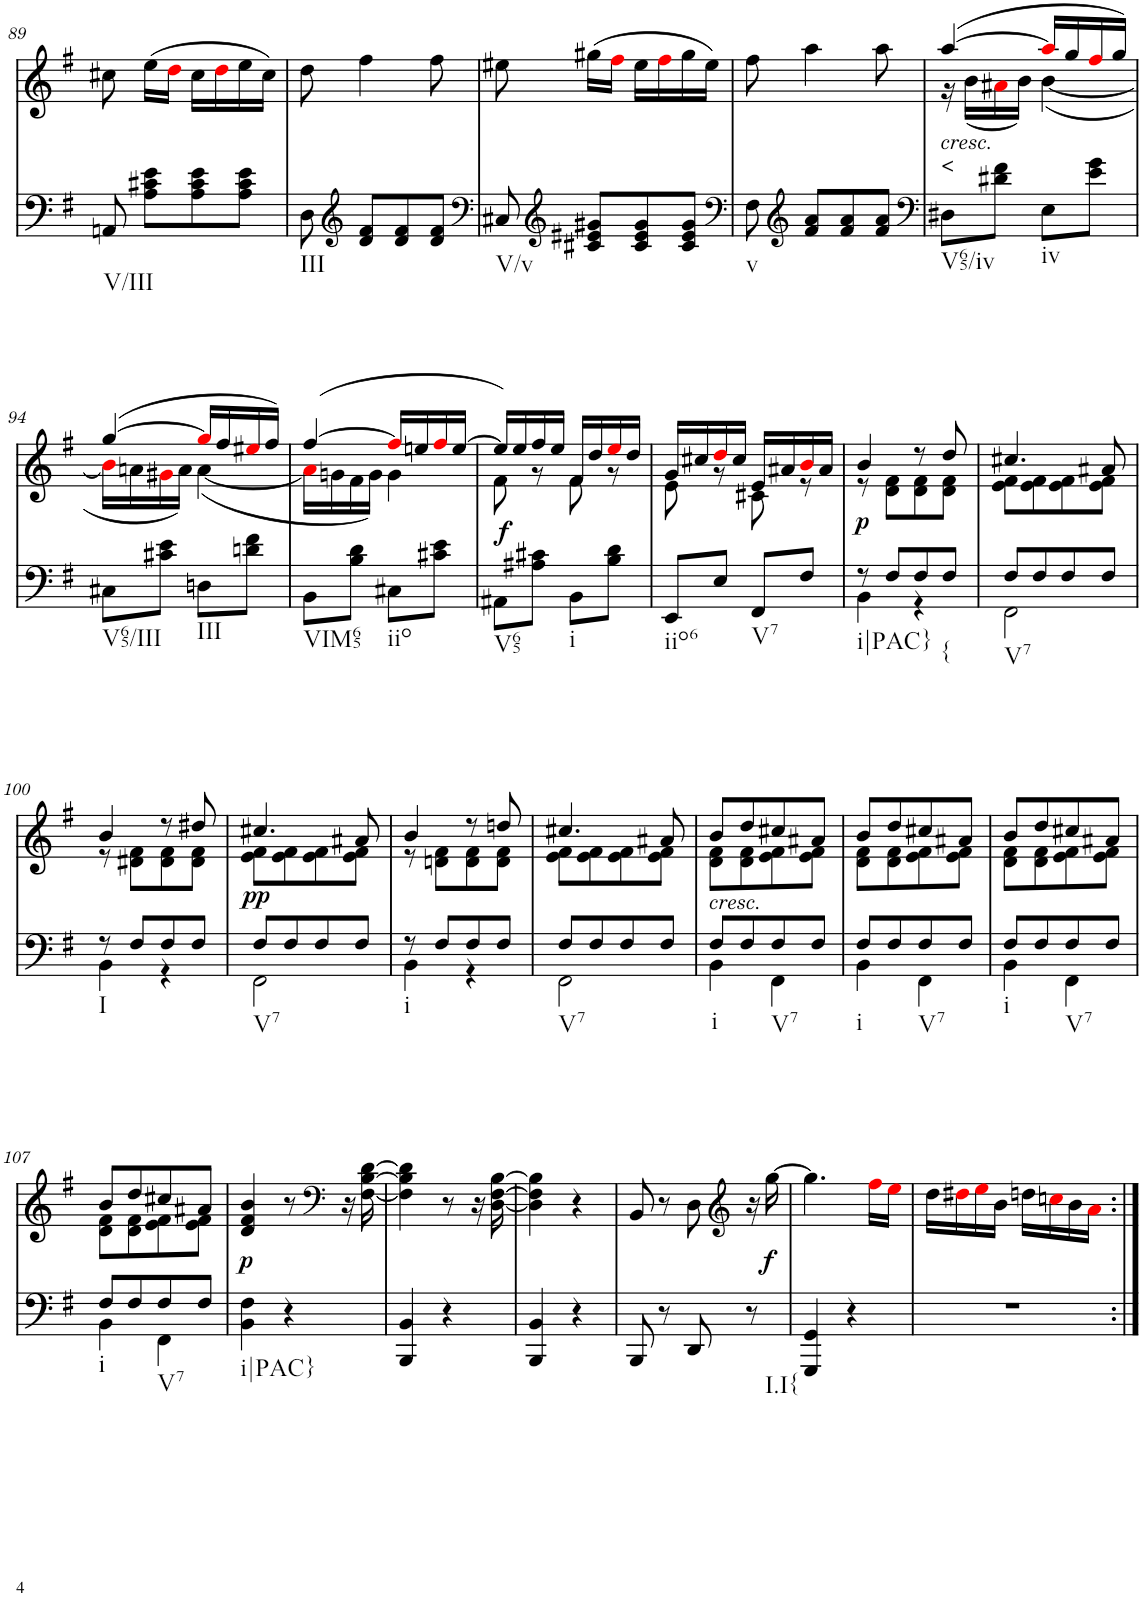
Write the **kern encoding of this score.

**kern	**dynam	**kern	**text	**dynam
*part2	*part2	*part1	*part1	*part1
*staff2	*staff2	*staff1	*staff1	*staff1
*I"piano	*	*I"piano	*	*
*I'Pno	*	*I'Pno	*	*
!!LO:PB:g=z
*clefF4	*	*clefG2	*	*
*k[f#]	*	*k[f#]	*	*
*G:	*	*G:	*	*
*M2/4	*	*M2/4	*	*
=89	=89	=89	=89	=89
!LO:TX:b:t=V/III	!	!	!	!
8AAn/	.	8cc#X\	.	.
8A\ 8c#X\ 8e\L	.	(16ee\LL	.	.
.	.	16ddi\JJ	.	.
8A\ 8c#\ 8e\	.	16cc#\LL	.	.
.	.	16ddi\	.	.
8A\ 8c#\ 8e\J	.	16ee\	.	.
.	.	16cc#\JJ)	.	.
=90	=90	=90	=90	=90
!LO:TX:b:t=III	!	!	!	!
8D\	.	8dd\	.	.
*clefG2	*	*	*	*
8d/ 8f#/L	.	4ff#\	.	.
8d/ 8f#/	.	.	.	.
8d/ 8f#/J	.	8ff#\	.	.
=91	=91	=91	=91	=91
*clefF4	*	*	*	*
!LO:TX:b:t=V/v	!	!	!	!
8C#X/	.	8ee#X\	.	.
*clefG2	*	*	*	*
8c#X/ 8e#X/ 8g#X/L	.	(16gg#X\LL	.	.
.	.	16ff#i\JJ	.	.
8c#/ 8e#/ 8g#/	.	16ee#\LL	.	.
.	.	16ff#i\	.	.
8c#/ 8e#/ 8g#/J	.	16gg#\	.	.
.	.	16ee#\JJ)	.	.
=92	=92	=92	=92	=92
*clefF4	*	*	*	*
!LO:TX:b:t=v	!	!	!	!
8F#\	.	8ff#\	.	.
*clefG2	*	*	*	*
8f#/ 8a/L	.	4aa\	.	.
8f#/ 8a/	.	.	.	.
8f#/ 8a/J	.	8aa\	.	.
=93	=93	=93	=93	=93
*clefF4	*	*	*	*
*	*	*^	*	*
!	!	!LO:TX:b:i:t=cresc.	!	!	!
!LO:TX:b:t=V65/iv	!	!	!	!	!
!	!	!	!	!LO:LY:b	!
8D#X\L	.	([4aa/	16r	<	.
.	.	.	(16b\LL	.	.
8d#X\ 8f#\J	.	.	16a#Xi\	.	.
.	.	.	16b\JJ)	.	.
!LO:TX:b:t=iv	!	!	!	!	!
8E\L	.	16aai/LL]	([4b\	.	.
.	.	16gg/	.	.	.
8e\ 8g\J	.	16ff#i/	.	.	.
.	.	16gg/JJ)	.	.	.
!!LO:LB:g=z	!!
=94	=94	=94	=94	=94	=94
!LO:TX:b:t=V65/III	!	!	!	!	!
8C#X\L	.	([4gg/	16bi\LL]	.	.
.	.	.	16an\	.	.
8c#X\ 8e\J	.	.	16g#Xi\	.	.
.	.	.	16a\JJ)	.	.
!LO:TX:b:t=III	!	!	!	!	!
8Dn\L	.	16ggi/LL]	([4a\	.	.
.	.	16ff#/	.	.	.
8dn\ 8f#\J	.	16ee#Xi/	.	.	.
.	.	16ff#/JJ)	.	.	.
=95	=95	=95	=95	=95	=95
!LO:TX:b:t=VIM65	!	!	!	!	!
8BB\L	.	([4ff#/	16ai\LL]	.	.
.	.	.	16gn\	.	.
8B\ 8d\J	.	.	16f#\	.	.
.	.	.	16g\JJ)	.	.
!LO:TX:b:t=iio	!	!	!	!	!
8C#X\L	.	16ff#i/LL]	4g\	.	.
.	.	16een/	.	.	.
8c#X\ 8e\J	.	16ff#i/	.	.	.
.	.	[16ee/JJ	.	.	.
=96	=96	=96	=96	=96	=96
!LO:TX:b:t=V65	!	!	!	!	!
!	!LO:DY:a	!	!	!LO:LY:b	!
8AA#X\L	f	16ee/LL])	8f#\	f	.
.	.	16ee/	.	.	.
8A#X\ 8c#X\J	.	16ff#/	8r	.	.
.	.	16ee/JJ	.	.	.
!LO:TX:b:t=i	!	!	!	!	!
8BB\L	.	16f#/LL	8f#\	.	.
.	.	16dd/	.	.	.
8B\ 8d\J	.	16eei/	8r	.	.
.	.	16dd/JJ	.	.	.
=97	=97	=97	=97	=97	=97
!LO:TX:b:t=iio6	!	!	!	!	!
8EE/L	.	16g/LL	8e\	.	.
.	.	16cc#X/	.	.	.
8E/J	.	16ddi/	8r	.	.
.	.	16cc#/JJ	.	.	.
!LO:TX:b:t=V7	!	!	!	!	!
8FF#/L	.	16e/LL	8c#X\	.	.
.	.	16a#X/	.	.	.
8F#/J	.	16bi/	8r	.	.
.	.	16a#/JJ	.	.	.
=98	=98	=98	=98	=98	=98
*^	*	*	*	*	*
!LO:TX:b:t=i|PAC}	!	!	!	!	!	!
!	!	!	!	!	!LO:LY:b	!LO:DY:b
8r	4BB\	.	4b/	8r	p	p
8F#/L	.	.	.	8d\ 8f#\L	.	.
8F#/	4r	.	8r	8d\ 8f#\	.	.
!LO:TX:b:t={	!	!	!	!	!	!
8F#/J	.	.	8dd/	8d\ 8f#\J	.	.
=99	=99	=99	=99	=99	=99	=99
!LO:TX:b:t=V7	!	!	!	!	!	!
8F#/L	2FF#\	.	4.cc#X/	8e\ 8f#\L	.	.
8F#/	.	.	.	8e\ 8f#\	.	.
8F#/	.	.	.	8e\ 8f#\	.	.
8F#/J	.	.	8a#X/	8e\ 8f#\J	.	.
!!LO:LB:g=z	!!
=100	=100	=100	=100	=100	=100	=100
!LO:TX:b:t=I	!	!	!	!	!	!
!	!	!	!	!	!LO:LY:b	!
8r	4BB\	.	4b/	8r	<	.
8F#/L	.	.	.	8d#X\ 8f#\L	.	.
8F#/	4r	.	8r	8d#\ 8f#\	.	.
!	!	!	!	!	!LO:LY:b	!
8F#/J	.	.	8dd#X/	8d#\ 8f#\J	[	.
=101	=101	=101	=101	=101	=101	=101
!LO:TX:b:t=V7	!	!	!	!	!	!
!	!	!LO:DY:a	!	!	!LO:LY:b	!
8F#/L	2FF#\	pp	4.cc#X/	8e\ 8f#\L	>	.
8F#/	.	.	.	8e\ 8f#\	.	.
8F#/	.	.	.	8e\ 8f#\	.	.
!	!	!	!	!	!LO:LY:b	!
8F#/J	.	.	8a#X/	8e\ 8f#\J	]	.
=102	=102	=102	=102	=102	=102	=102
!LO:TX:b:t=i	!	!	!	!	!	!
!	!	!	!	!	!LO:LY:b	!
8r	4BB\	.	4b/	8r	pp	.
8F#/L	.	.	.	8dn\ 8f#\L	.	.
8F#/	4r	.	8r	8d\ 8f#\	.	.
8F#/J	.	.	8ddn/	8d\ 8f#\J	.	.
=103	=103	=103	=103	=103	=103	=103
!LO:TX:b:t=V7	!	!	!	!	!	!
8F#/L	2FF#\	.	4.cc#X/	8e\ 8f#\L	.	.
8F#/	.	.	.	8e\ 8f#\	.	.
8F#/	.	.	.	8e\ 8f#\	.	.
8F#/J	.	.	8a#X/	8e\ 8f#\J	.	.
=104	=104	=104	=104	=104	=104	=104
!	!	!	!LO:TX:b:i:t=cresc.	!	!	!
!LO:TX:b:t=i	!	!	!	!	!	!
8F#/L	4BB\	.	8b/L	8d\ 8f#\L	.	.
8F#/	.	.	8dd/	8d\ 8f#\	.	.
!LO:TX:b:t=V7	!	!	!	!	!	!
8F#/	4FF#\	.	8cc#X/	8e\ 8f#\	.	.
8F#/J	.	.	8a#X/J	8e\ 8f#\J	.	.
=105	=105	=105	=105	=105	=105	=105
!LO:TX:b:t=i	!	!	!	!	!	!
8F#/L	4BB\	.	8b/L	8d\ 8f#\L	.	.
8F#/	.	.	8dd/	8d\ 8f#\	.	.
!LO:TX:b:t=V7	!	!	!	!	!	!
8F#/	4FF#\	.	8cc#X/	8e\ 8f#\	.	.
8F#/J	.	.	8a#X/J	8e\ 8f#\J	.	.
=106	=106	=106	=106	=106	=106	=106
!LO:TX:b:t=i	!	!	!	!	!	!
8F#/L	4BB\	.	8b/L	8d\ 8f#\L	.	.
8F#/	.	.	8dd/	8d\ 8f#\	.	.
!LO:TX:b:t=V7	!	!	!	!	!	!
8F#/	4FF#\	.	8cc#X/	8e\ 8f#\	.	.
8F#/J	.	.	8a#X/J	8e\ 8f#\J	.	.
!!LO:LB:g=z	!!
=107	=107	=107	=107	=107	=107	=107
!LO:TX:b:t=i	!	!	!	!	!	!
8F#/L	4BB\	.	8b/L	8d\ 8f#\L	.	.
8F#/	.	.	8dd/	8d\ 8f#\	.	.
!LO:TX:b:t=V7	!	!	!	!	!	!
8F#/	4FF#\	.	8cc#X/	8e\ 8f#\	.	.
8F#/J	.	.	8a#X/J	8e\ 8f#\J	.	.
*v	*v	*	*	*	*	*
=108	=108	=108	=108	=108	=108
!LO:TX:b:t=i|PAC}	!	!	!	!	!
!	!	!	!	!LO:LY:b	!LO:DY:b
*	*	*v	*v	*	*
4BB\ 4F#\	.	4d/ 4f#/ 4b/	p	p
4r	.	8r	.	.
*	*	*clefF4	*	*
.	.	16r	.	.
.	.	[16F#\ [16B\ [16d\	.	.
=109	=109	=109	=109	=109
4BBB/ 4BB/	.	4F#\] 4B\] 4d\]	.	.
4r	.	8r	.	.
.	.	16r	.	.
.	.	[16D\ [16F#\ [16B\	.	.
=110	=110	=110	=110	=110
4BBB/ 4BB/	.	4D\] 4F#\] 4B\]	.	.
4r	.	4r	.	.
=111	=111	=111	=111	=111
8BBB/	.	8BB/	.	.
8r	.	8r	.	.
8DD/	.	8D\	.	.
*	*	*clefG2	*	*
!LO:TX:b:t=I.I{	!	!	!	!
8r	.	16r	.	.
!	!	!	!LO:LY:b	!LO:DY:b
.	.	[16gg\	f	f
=112	=112	=112	=112	=112
4GGG/ 4GG/	.	4.gg\]	.	.
4r	.	.	.	.
.	.	16ff#i\LL	.	.
.	.	16eei\JJ	.	.
=113	=113	=113	=113	=113
2r	.	16dd\LL	.	.
.	.	16dd#Xi\	.	.
.	.	16eei\	.	.
.	.	16b\JJ	.	.
.	.	16ddn\LL	.	.
.	.	16ccni\	.	.
.	.	16b\	.	.
.	.	16ai\JJ	.	.
=:|!	=:|!	=:|!	=:|!	=:|!
*-	*-	*-	*-	*-
